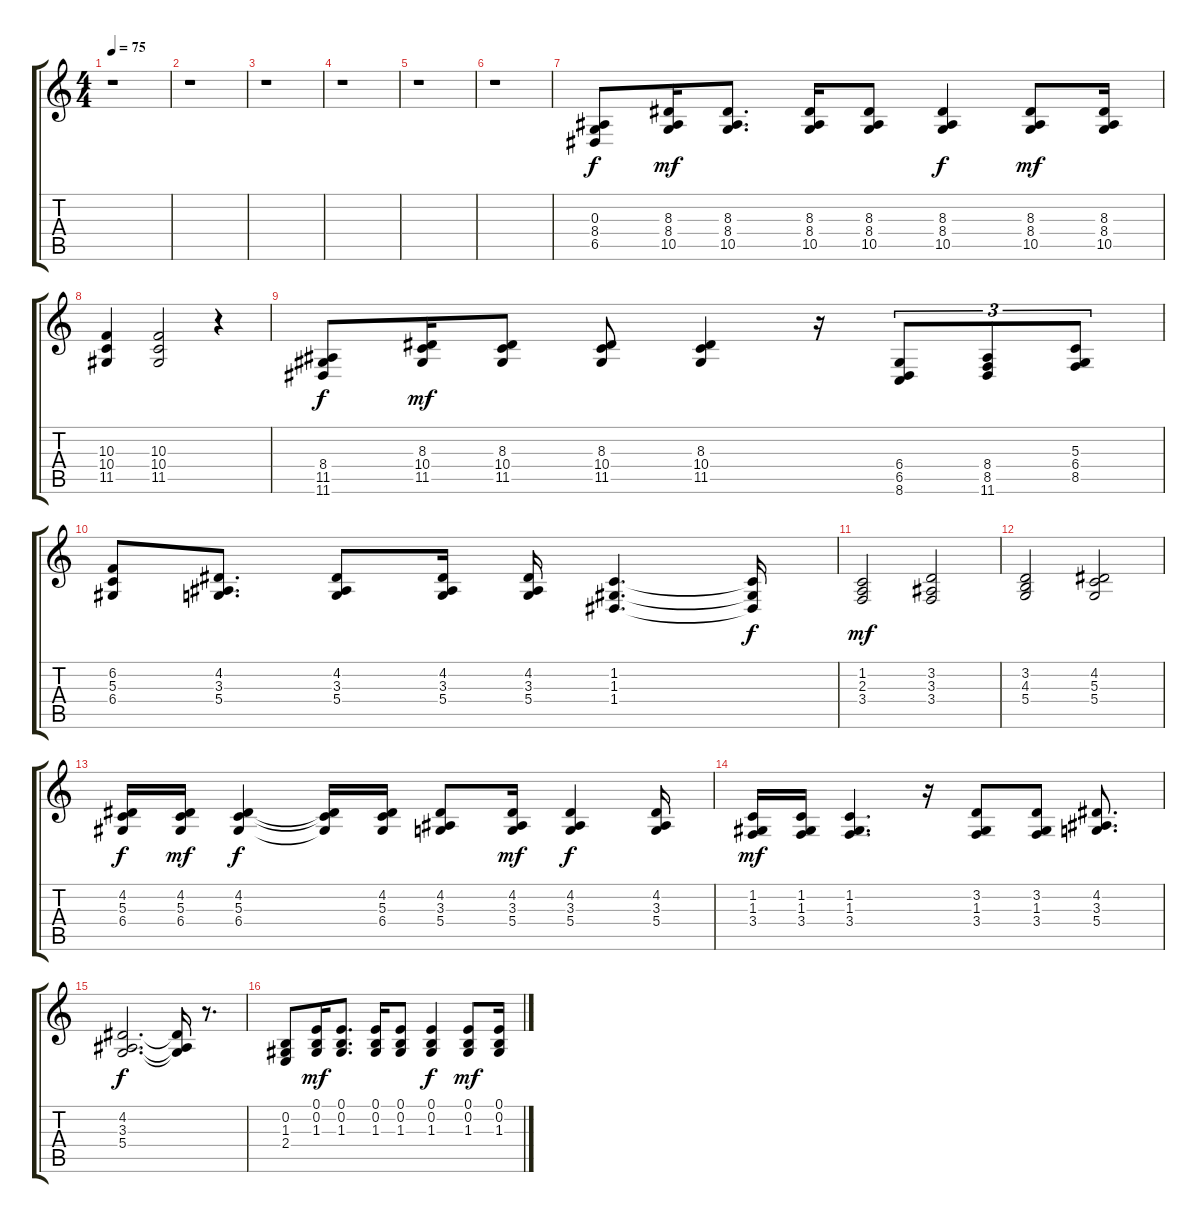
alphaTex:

\track "" {instrument voiceoohs}
\staff {score tabs}
\tuning (E4 B3 G3 D3 A2 E2) {hide}
\ts (4 4)
\tempo 75
\clef g2
\ks c
r.1{dy f} |
r.1 |
r.1 |
r.1 |
r.1 |
r.1 |
(0.3 8.4 6.5).8 (8.3 8.4 10.5).16{dy mf} (8.3 8.4 10.5).8{d} (8.3 8.4 10.5).16 (8.3 8.4 10.5).8 (8.3 8.4 10.5).4{dy f} (8.3 8.4 10.5).8{dy mf} (8.3 8.4 10.5).16 |
(10.3 10.4 11.5).4 (10.3 10.4 11.5).2 r.4 |
(8.4 11.5 11.6).8{dy f} (8.3 10.4 11.5).16{dy mf} (8.3 10.4 11.5).8 (8.3 10.4 11.5).8 (8.3 10.4 11.5).4 r.16 (6.4 6.5 8.6).8{tu (3 2)} (8.4 8.5 11.6).8{tu (3 2)} (5.3 6.4 8.5).8{tu (3 2)} |
(6.2 5.3 6.4).8 (4.2 3.3 5.4).8{d} (4.2 3.3 5.4).8 (4.2 3.3 5.4).16 (4.2 3.3 5.4).16 (1.2 1.3 1.4).4{d} (1.2{t} 1.3{t} 1.4{t}).16{dy f} |
(1.2 2.3 3.4).2{dy mf} (3.2 3.3 3.4).2 |
(3.2 4.3 5.4).2 (4.2 5.3 5.4).2 |
(4.2 5.3 6.4).16{dy f} (4.2 5.3 6.4).16{dy mf} (4.2 5.3 6.4).4{dy f} (4.2{t} 5.3{t} 6.4{t}).16 (4.2 5.3 6.4).16 (4.2 3.3 5.4).8 (4.2 3.3 5.4).16{dy mf} (4.2 3.3 5.4).4{dy f} (4.2 3.3 5.4).16 |
(1.2 1.3 3.4).16{dy mf} (1.2 1.3 3.4).16 (1.2 1.3 3.4).4{d} r.16 (3.2 1.3 3.4).8 (3.2 1.3 3.4).8 (4.2 3.3 5.4).8{d} |
(4.2 3.3 5.4).2{d dy f} (4.2{t} 3.3{t} 5.4{t}).16 r.8{d} |
(0.2 1.3 2.4).8 (0.1 0.2 1.3).16{dy mf} (0.1 0.2 1.3).8{d} (0.1 0.2 1.3).16 (0.1 0.2 1.3).8 (0.1 0.2 1.3).4{dy f} (0.1 0.2 1.3).8{dy mf} (0.1 0.2 1.3).16
